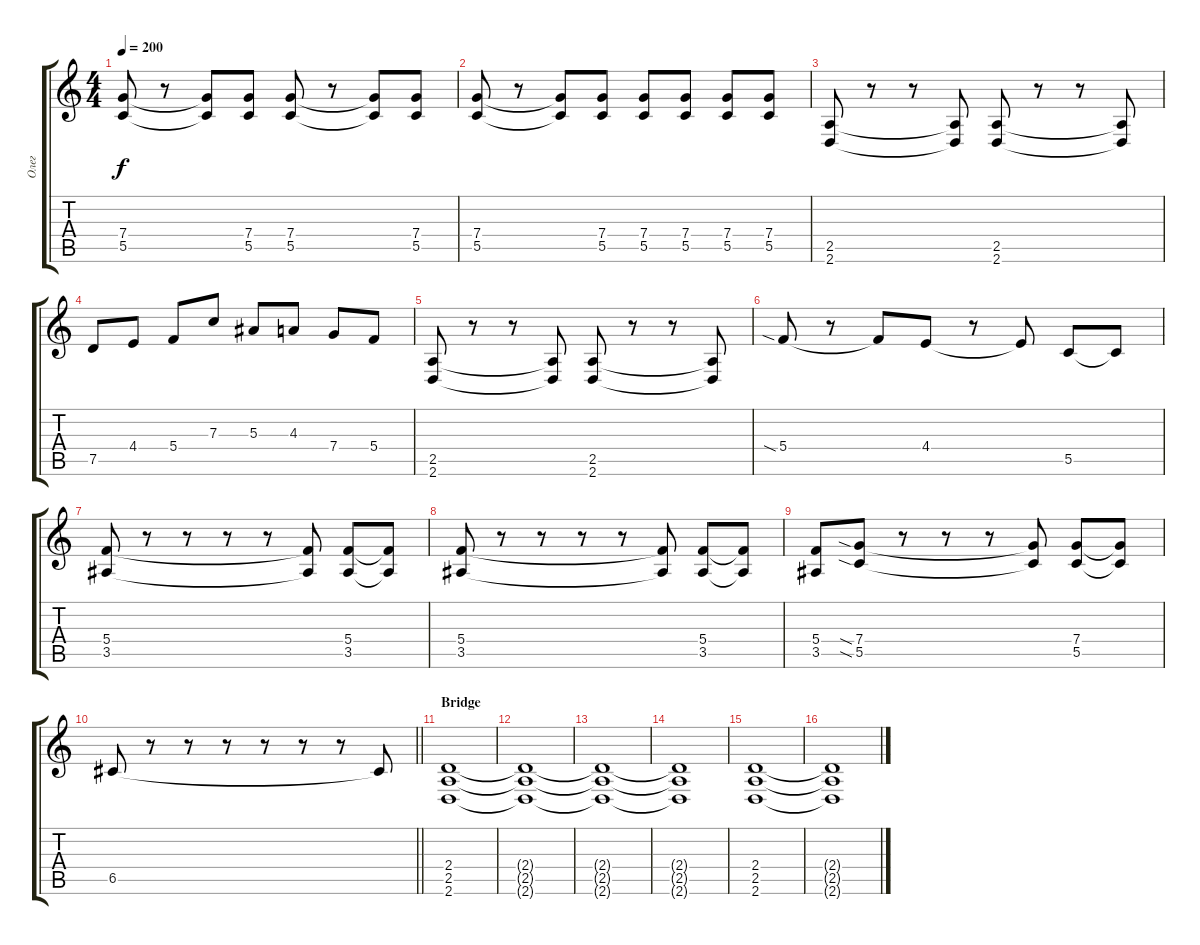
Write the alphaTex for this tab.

\track ("Олег" "Олег") {instrument distortionguitar}
\staff {score tabs}
\tuning (D4 A3 F3 C3 G2 C2) {hide}
\ts (4 4)
\tempo 200
\clef g2
\ks c
(7.4 5.5).8{dy f} r.8 (7.4{t} 5.5{t}).8 (7.4 5.5).8 (7.4 5.5).8 r.8 (7.4{t} 5.5{t}).8 (7.4 5.5).8 |
(7.4 5.5).8 r.8 (7.4{t} 5.5{t}).8 (7.4 5.5).8 (7.4 5.5).8 (7.4 5.5).8 (7.4 5.5).8 (7.4 5.5).8 |
(2.5 2.6).8 r.8 r.8 (2.5{t} 2.6{t}).8 (2.5 2.6).8 r.8 r.8 (2.5{t} 2.6{t}).8 |
7.5.8 4.4.8 5.4.8 7.3.8 5.3.8 4.3.8 7.4.8 5.4.8 |
(2.5 2.6).8 r.8 r.8 (2.5{t} 2.6{t}).8 (2.5 2.6).8 r.8 r.8 (2.5{t} 2.6{t}).8 |
5.4{sia}.8 r.8 5.4{t}.8 4.4.8 r.8 4.4{t}.8 5.5.8 5.5{t}.8 |
(5.4 3.5).8 r.8 r.8 r.8 r.8 (5.4{t} 3.5{t}).8 (5.4 3.5).8 (5.4{t} 3.5{t}).8 |
(5.4 3.5).8 r.8 r.8 r.8 r.8 (5.4{t} 3.5{t}).8 (5.4 3.5).8 (5.4{t} 3.5{t}).8 |
(5.4 3.5).8 (7.4{sia} 5.5{sia}).8 r.8 r.8 r.8 (7.4{t} 5.5{t}).8 (7.4 5.5).8 (7.4{t} 5.5{t}).8 |
\barLineRight lightlight
6.5.8 r.8 r.8 r.8 r.8 r.8 r.8 6.5{t}.8 |
\section ("" "Bridge")
(2.4 2.5 2.6).1 |
(2.4{t} 2.5{t} 2.6{t}).1 |
(2.4{t} 2.5{t} 2.6{t}).1 |
(2.4{t} 2.5{t} 2.6{t}).1 |
(2.4 2.5 2.6).1 |
(2.4{t} 2.5{t} 2.6{t}).1
